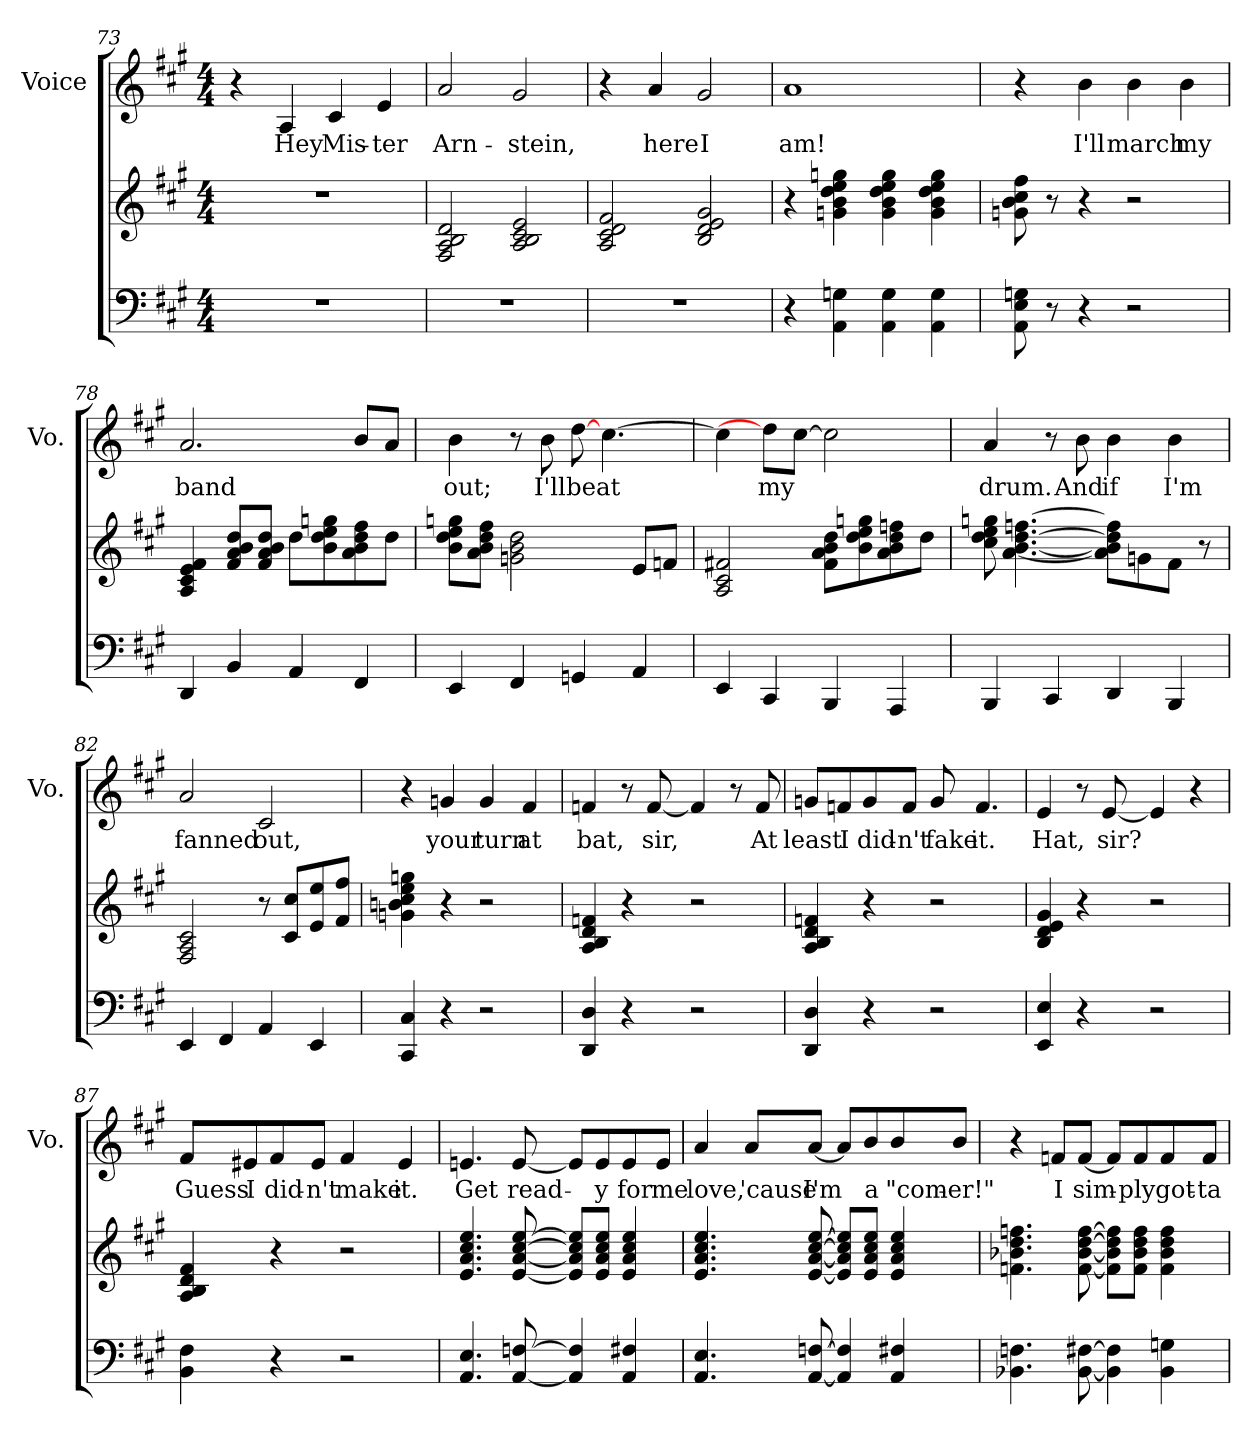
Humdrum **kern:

**kern	**kern	**kern	**text
*part2	*part2	*part1	*part1
*staff3	*staff2	*staff1	*staff1
*	*	*I"Voice	*
*	*	*I'Vo.	*
!!LO:PB:g=z
*clefF4	*clefG2	*clefG2	*
*k[f#c#g#]	*k[f#c#g#]	*k[f#c#g#]	*
*M4/4	*M4/4	*M4/4	*
=73	=73	=73	=73
1r	1r	4r	.
.	.	4A/	Hey
.	.	4c#/	Mis-
.	.	4e/	-ter
=74	=74	=74	=74
1r	2F#/ 2A/ 2B/ 2d/	2a/	Arn-
.	2A/ 2B/ 2c#/ 2e/	2g#/	-stein,
=75	=75	=75	=75
1r	2A/ 2c#/ 2d/ 2f#/	4r	.
.	.	4a/	here
.	2B/ 2d/ 2e/ 2g#/	2g#/	I
=76	=76	=76	=76
4r	4r	1a	am!
4AA\ 4Gn\	4gn\ 4b\ 4dd\ 4ee\ 4ggn\	.	.
4AA\ 4G\	4g\ 4b\ 4dd\ 4ee\ 4gg\	.	.
4AA\ 4G\	4g\ 4b\ 4dd\ 4ee\ 4gg\	.	.
!!LO:LB:g=z
=77	=77	=77	=77
8AA\ 8E\ 8Gn\	8gn\ 8b\ 8cc#\ 8ff#\	4r	.
8r	8r	.	.
4r	4r	4b\	I'll
2r	2r	4b\	march
.	.	4b\	my
=78	=78	=78	=78
4DD/	4A/ 4c#/ 4e/ 4f#/	2.a/	band
4BB/	8f#/ 8a/ 8b/ 8dd/L	.	.
.	8f#/ 8a/ 8b/ 8dd/J	.	.
4AA/	8dd\L	.	.
.	8b\ 8dd\ 8ee\ 8ggn\	.	.
4FF#/	8a\ 8b\ 8dd\ 8ff#\	8b/L	.
.	8dd\J	8a/J	.
=79	=79	=79	=79
4EE/	8b\ 8dd\ 8ee\ 8ggn\L	4b\	out;
.	8a\ 8b\ 8dd\ 8ff#\J	.	.
4FF#/	2gn\ 2b\ 2dd\	8r	.
.	.	8b\	I'll
4GGn/	.	[8dd\	beat
.	.	[4.cc#\	.
4AA/	8e/L	.	.
.	8fn/J	.	.
!!LO:LB:g=z
=80	=80	=80	=80
4EE/	2A/ 2c#/ 2f#X/	4cc#\]	.
4CC#/	.	8dd\L]	my
.	.	[8cc#\J	.
4BBB/	8f#\ 8a\ 8b\ 8dd\L	2cc#\]	.
.	8b\ 8dd\ 8ee\ 8ggn\	.	.
4AAA/	8a\ 8b\ 8dd\ 8ffn\	.	.
.	8dd\J	.	.
=81	=81	=81	=81
4BBB/	8cc#\ 8dd\ 8ee\ 8ggn\	4a/	drum.
.	[4.a\ [4.b\ [4.dd\ [4.ffn\	.	.
4CC#/	.	8r	.
.	.	8b\	And
4DD/	8a]\ 8b]\ 8dd]\ 8ff]\L	4b\	if
.	8gn\	.	.
4BBB/	8f#\J	4b\	I'm
.	8r	.	.
=82	=82	=82	=82
4EE/	2F#/ 2A/ 2c#/	2a/	fanned
4FF#/	.	.	.
4AA/	8r	2c#/	out,
.	8c#/ 8cc#/L	.	.
4EE/	8e/ 8ee/	.	.
.	8f#/ 8ff#/J	.	.
!!LO:LB:g=z
=83	=83	=83	=83
4CC#/ 4C#/	4gn\ 4bn\ 4cc#\ 4ee\ 4ggn\	4r	.
4r	4r	4gn/	your
2r	2r	4g/	turn
.	.	4f#/	at
=84	=84	=84	=84
4DD/ 4D/	4A/ 4B/ 4d/ 4fn/	4fn/	bat,
4r	4r	8r	.
.	.	[8f/	sir,
2r	2r	4f/]	.
.	.	8r	.
.	.	8f/	At
=85	=85	=85	=85
4DD/ 4D/	4A/ 4B/ 4d/ 4fn/	8gn/L	least
.	.	8fn/	I
4r	4r	8g/	did-
.	.	8f/J	-n't
2r	2r	8g/	fake
.	.	4.f/	it.
!!LO:PB:g=z
=86	=86	=86	=86
4EE/ 4E/	4B/ 4d/ 4e/ 4g#/	4e/	Hat,
4r	4r	8r	.
.	.	[8e/	sir?
2r	2r	4e/]	.
.	.	4r	.
=87	=87	=87	=87
4BB\ 4F#\	4A/ 4B/ 4d/ 4f#/	8f#/L	Guess
.	.	8e#X/	I
4r	4r	8f#/	did-
.	.	8e#/J	-n't
2r	2r	4f#/	make
.	.	4e#/	it.
=88	=88	=88	=88
4.AA/ 4.E/	4.e/ 4.a/ 4.cc#/ 4.ee/	4.en/	Get
[8AA/ [8Fn/	[8e/ [8a/ [8cc#/ [8ee/	[8e/	read-
4AA]/ 4F]/	8e]/ 8a]/ 8cc#]/ 8ee]/L	8e/L]	.
.	8e/ 8a/ 8cc#/ 8ee/J	8e/	-y
4AA/ 4F#X/	4e/ 4a/ 4cc#/ 4ee/	8e/	for
.	.	8e/J	me
!!LO:LB:g=z
=89	=89	=89	=89
4.AA/ 4.E/	4.e/ 4.a/ 4.cc#/ 4.ee/	4a/	love,
.	.	8a/L	'cause
[8AA/ [8Fn/	[8e/ [8a/ [8cc#/ [8ee/	[8a/J	I'm
4AA]/ 4F]/	8e]/ 8a]/ 8cc#]/ 8ee]/L	8a/L]	.
.	8e/ 8a/ 8cc#/ 8ee/J	8b/	a
4AA/ 4F#X/	4e/ 4a/ 4cc#/ 4ee/	8b/	"com-
.	.	8b/J	-er!"
=90	=90	=90	=90
4.BB-X\ 4.Fn\	4.fn\ 4.b-X\ 4.dd\ 4.ffn\	4r	.
.	.	8fn/L	I
[8BB-\ [8F#X\	[8f\ [8b-\ [8dd\ [8ff\	[8f/J	sim-
4BB-]\ 4F#]\	8f]\ 8b-]\ 8dd]\ 8ff]\L	8f/L]	.
.	8f\ 8b-\ 8dd\ 8ff\J	8f/	-ply
4BB-\ 4Gn\	4f\ 4b-\ 4dd\ 4ff\	8f/	got-
.	.	8f/J	-ta
=	=	=	=
*-	*-	*-	*-
